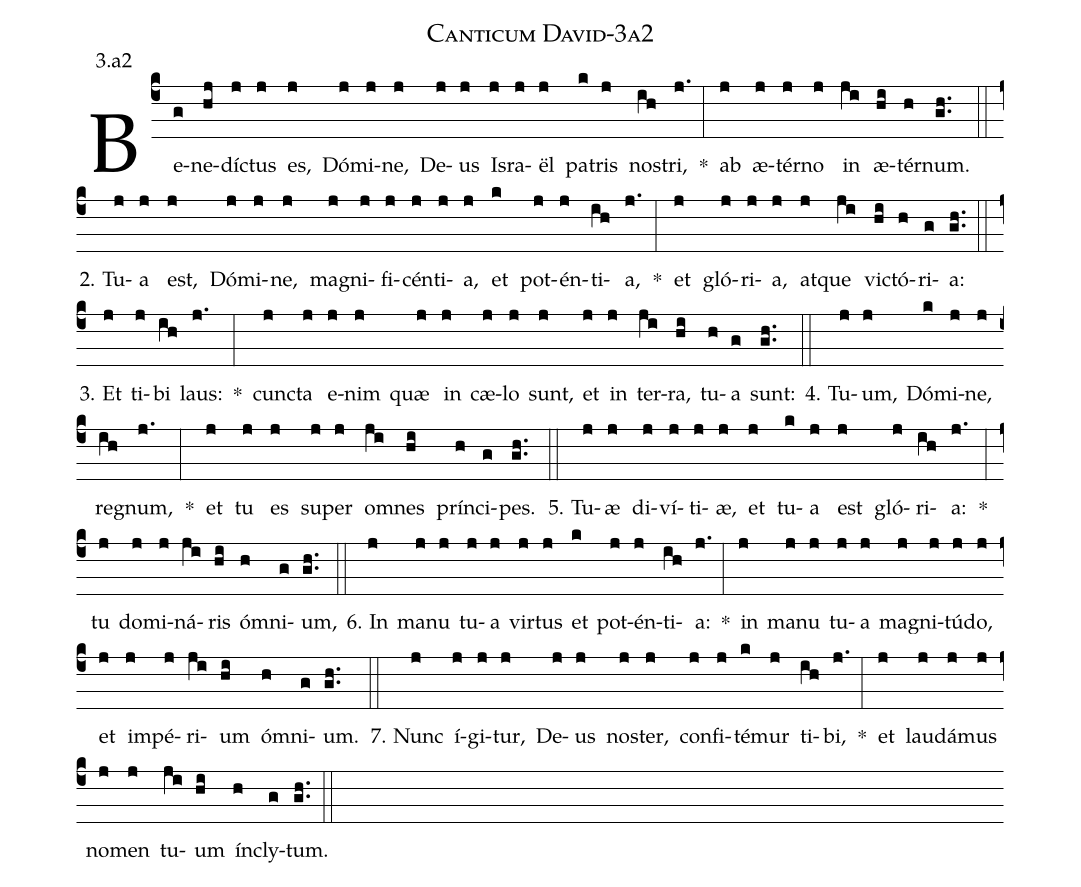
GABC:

name: Canticum David-3a2;
annotation: 3.a2;
%%
(c4)Be(g)ne(hj)díc(j)tus(j) es,(j) Dó(j)mi(j)ne,(j) De(j)us(j) Is(j)ra(j)ël(j) pa(k)tris(j) nos(ih)tri,(j.) *(:) ab(j) æ(j)tér(j)no(j) in(ji) æ(hi)tér(h)num.(gh..) (::)
2. Tu(j)a(j) est,(j) Dó(j)mi(j)ne,(j) ma(j)gni(j)fi(j)cén(j)ti(j)a,(j) et(k) pot(j)én(j)ti(ih)a,(j.) *(:) et(j) gló(j)ri(j)a,(j) at(j)que(ji) vic(hi)tó(h)ri(g)a:(gh..) (::)
3. Et(j) ti(j)bi(ih) laus:(j.) *(:) cunc(j)ta(j) e(j)nim(j) quæ(j) in(j) cæ(j)lo(j) sunt,(j) et(j) in(j) ter(ji)ra,(hi) tu(h)a(g) sunt:(gh..) (::)
4. Tu(j)um,(j) Dó(k)mi(j)ne,(j) re(ih)gnum,(j.) *(:) et(j) tu(j) es(j) su(j)per(j) om(ji)nes(hi) prín(h)ci(g)pes.(gh..) (::)
5. Tu(j)æ(j) di(j)ví(j)ti(j)æ,(j) et(j) tu(k)a(j) est(j) gló(j)ri(ih)a:(j.) *(:) tu(j) do(j)mi(j)ná(ji)ris(hi) óm(h)ni(g)um,(gh..) (::)
6. In(j) ma(j)nu(j) tu(j)a(j) vir(j)tus(j) et(k) pot(j)én(j)ti(ih)a:(j.) *(:) in(j) ma(j)nu(j) tu(j)a(j) ma(j)gni(j)tú(j)do,(j) et(j) im(j)pé(j)ri(ji)um(hi) óm(h)ni(g)um.(gh..) (::)
7. Nunc(j) í(j)gi(j)tur,(j) De(j)us(j) nos(j)ter,(j) con(j)fi(j)té(k)mur(j) ti(ih)bi,(j.) *(:) et(j) lau(j)dá(j)mus(j) no(j)men(j) tu(ji)um(hi) ín(h)cly(g)tum.(gh..) (::)
